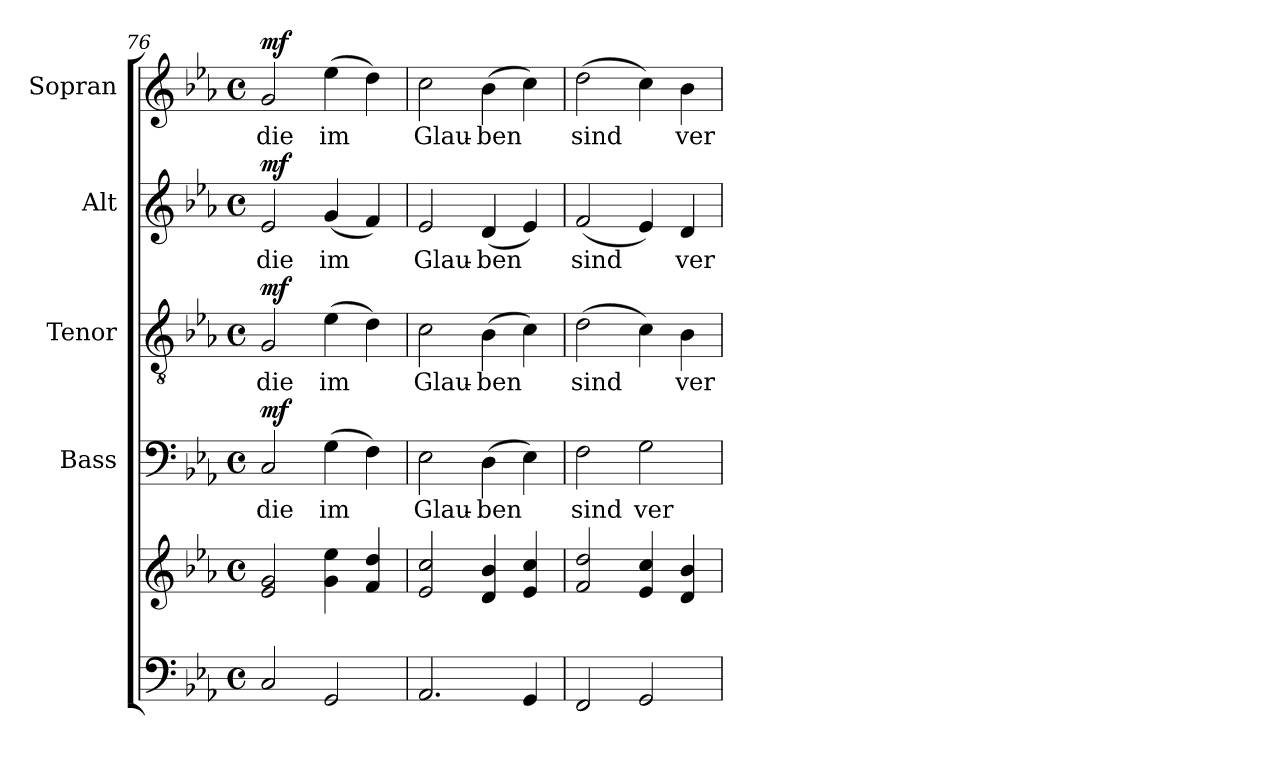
**kern	**kern	**kern	**text	**dynam	**kern	**text	**dynam	**kern	**text	**dynam	**kern	**text	**dynam
*part5	*part5	*part4	*part4	*part4	*part3	*part3	*part3	*part2	*part2	*part2	*part1	*part1	*part1
*staff6	*staff5	*staff4	*staff4	*staff4	*staff3	*staff3	*staff3	*staff2	*staff2	*staff2	*staff1	*staff1	*staff1
*	*	*I"Bass	*	*	*I"Tenor	*	*	*I"Alt	*	*	*I"Sopran	*	*
*	*	*I'B.	*	*	*I'T.	*	*	*I'A.	*	*	*I'S.	*	*
*clefF4	*clefG2	*clefF4	*	*	*clefGv2	*	*	*clefG2	*	*	*clefG2	*	*
*k[b-e-a-]	*k[b-e-a-]	*k[b-e-a-]	*	*	*k[b-e-a-]	*	*	*k[b-e-a-]	*	*	*k[b-e-a-]	*	*
*E-:	*E-:	*E-:	*	*	*E-:	*	*	*E-:	*	*	*E-:	*	*
*M4/4	*M4/4	*M4/4	*	*	*M4/4	*	*	*M4/4	*	*	*M4/4	*	*
*met(c)	*met(c)	*met(c)	*	*	*met(c)	*	*	*met(c)	*	*	*met(c)	*	*
=76	=76	=76	=76	=76	=76	=76	=76	=76	=76	=76	=76	=76	=76
!	!	!	!LO:LY:b	!LO:DY:a	!	!LO:LY:b	!LO:DY:a	!	!LO:LY:b	!LO:DY:a	!	!LO:LY:b	!LO:DY:a
2C/	2e-/ 2g/	2C/	die	mf	2G/	die	mf	2e-/	die	mf	2g/	die	mf
!	!	!	!LO:LY:b	!	!	!LO:LY:b	!	!	!LO:LY:b	!	!	!LO:LY:b	!
2GG/	4g\ 4ee-\	(>4G\	im	.	(>4e-\	im	.	(<4g/	im	.	(>4ee-\	im	.
.	4f/ 4dd/	4F\)	.	.	4d\)	.	.	4f/)	.	.	4dd\)	.	.
=77	=77	=77	=77	=77	=77	=77	=77	=77	=77	=77	=77	=77	=77
!	!	!	!LO:LY:b	!	!	!LO:LY:b	!	!	!LO:LY:b	!	!	!LO:LY:b	!
2.AA-/	2e-/ 2cc/	2E-\	Glau-	.	2c\	Glau-	.	2e-/	Glau-	.	2cc\	Glau-	.
!	!	!	!LO:LY:b	!	!	!LO:LY:b	!	!	!LO:LY:b	!	!	!LO:LY:b	!
.	4d/ 4b-/	(>4D\	-ben	.	(>4B-\	-ben	.	(<4d/	-ben	.	(>4b-\	-ben	.
4GG/	4e-/ 4cc/	4E-\)	.	.	4c\)	.	.	4e-/)	.	.	4cc\)	.	.
=78	=78	=78	=78	=78	=78	=78	=78	=78	=78	=78	=78	=78	=78
!	!	!	!LO:LY:b	!	!	!LO:LY:b	!	!	!LO:LY:b	!	!	!LO:LY:b	!
2FF/	2f/ 2dd/	2F\	sind	.	(>2d\	sind	.	(<2f/	sind	.	(>2dd\	sind	.
!	!	!	!LO:LY:b	!	!	!	!	!	!	!	!	!	!
2GG/	4e-/ 4cc/	2G\	ver-	.	4c\)	.	.	4e-/)	.	.	4cc\)	.	.
!	!	!	!	!	!	!LO:LY:b	!	!	!LO:LY:b	!	!	!LO:LY:b	!
.	4d/ 4b-/	.	.	.	4B-\	ver-	.	4d/	ver-	.	4b-\	ver-	.
=	=	=	=	=	=	=	=	=	=	=	=	=	=
*-	*-	*-	*-	*-	*-	*-	*-	*-	*-	*-	*-	*-	*-
